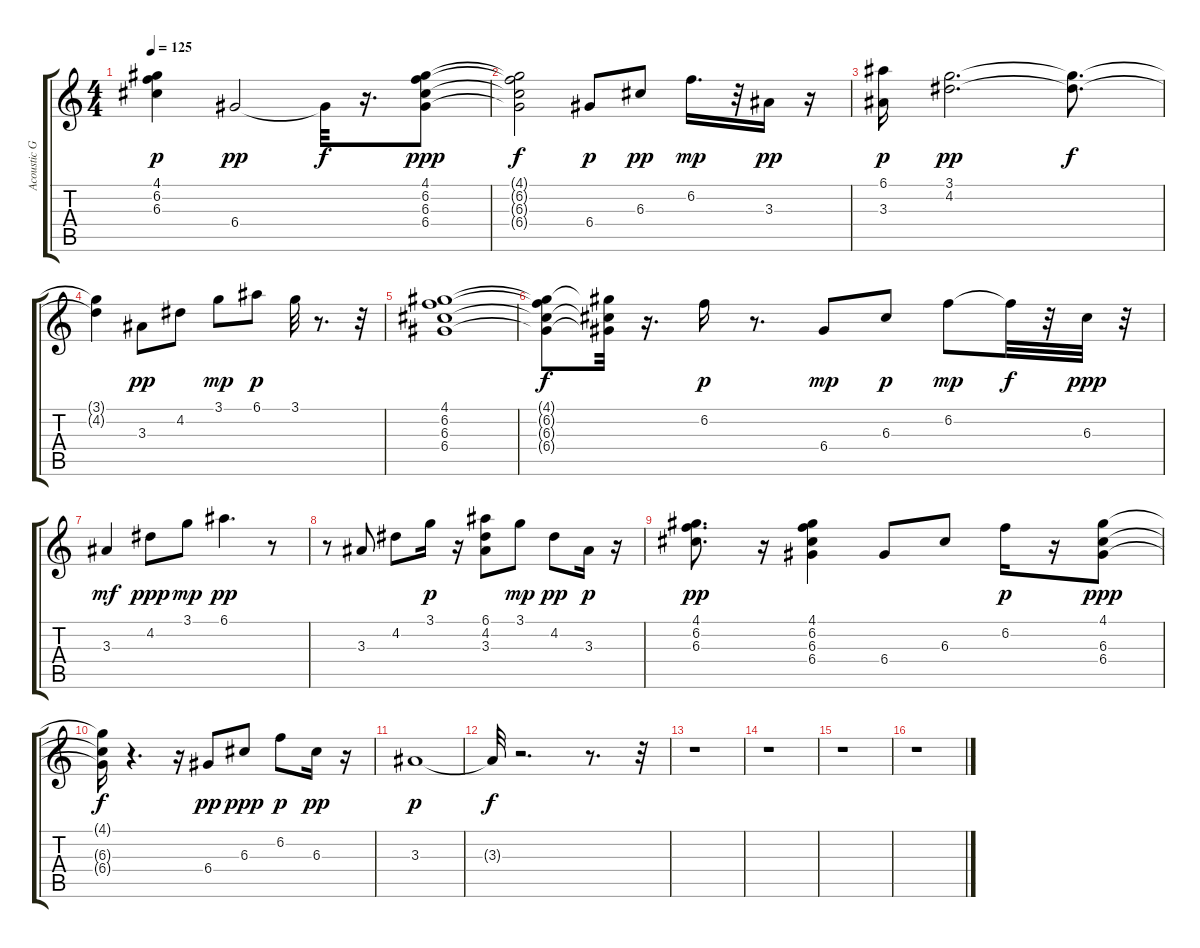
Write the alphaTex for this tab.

\track ("Acoustic Guitar" "Acoustic G") {instrument acousticguitarsteel}
\staff {score tabs}
\tuning (E4 B3 G3 D3 A2 E2) {hide}
\ts (4 4)
\tempo 125
\clef g2
\ks c
(4.1 6.2 6.3).4{dy p} 6.4.2{dy pp} 6.4{t}.32{dy f} r.16{d} (4.1 6.2 6.3 6.4).8{dy ppp} |
(4.1{t} 6.2{t} 6.3{t} 6.4{t}).2{dy f} 6.4.8{dy p} 6.3.8{dy pp} 6.2.16{d dy mp} r.32 3.3.16{dy pp} r.16 |
(6.1 3.3).16{dy p} (3.1 4.2).2{d dy pp} (3.1{t} 4.2{t}).8{d dy f} |
(3.1{t} 4.2{t}).4 3.3.8{dy pp} 4.2.8 3.1.8{dy mp} 6.1.8{dy p} 3.1.32 r.8{d} r.32 |
(4.1 6.2 6.3 6.4).1 |
(4.1{t} 6.2{t} 6.3{t} 6.4{t}).8{dy f} (4.1{t} 6.3{t} 6.4{t}).32 r.16{d} 6.2.16{dy p} r.8{d} 6.4.8{dy mp} 6.3.8{dy p} 6.2.8{dy mp} 6.2{t}.32{dy f} r.32 6.3.32{dy ppp} r.32 |
3.3.4{dy mf} 4.2.8{dy ppp} 3.1.8{dy mp} 6.1.4{d dy pp} r.8 |
r.8 3.3.8 4.2.8 3.1.16{dy p} r.16 (6.1 4.2 3.3).8 3.1.8{dy mp} 4.2.8{dy pp} 3.3.16{dy p} r.16 |
(4.1 6.2 6.3).8{d dy pp} r.16 (4.1 6.2 6.3 6.4).4 6.4.8 6.3.8 6.2.16{dy p} r.16 (4.1 6.3 6.4).8{dy ppp} |
(4.1{t} 6.3{t} 6.4{t}).16{dy f} r.4{d} r.16 6.4.8{dy pp} 6.3.8{dy ppp} 6.2.8{dy p} 6.3.16{dy pp} r.16 |
3.3.1{dy p} |
3.3{t}.32{dy f} r.2{d} r.8{d} r.32 |
r.1 |
r.1 |
r.1 |
r.1
